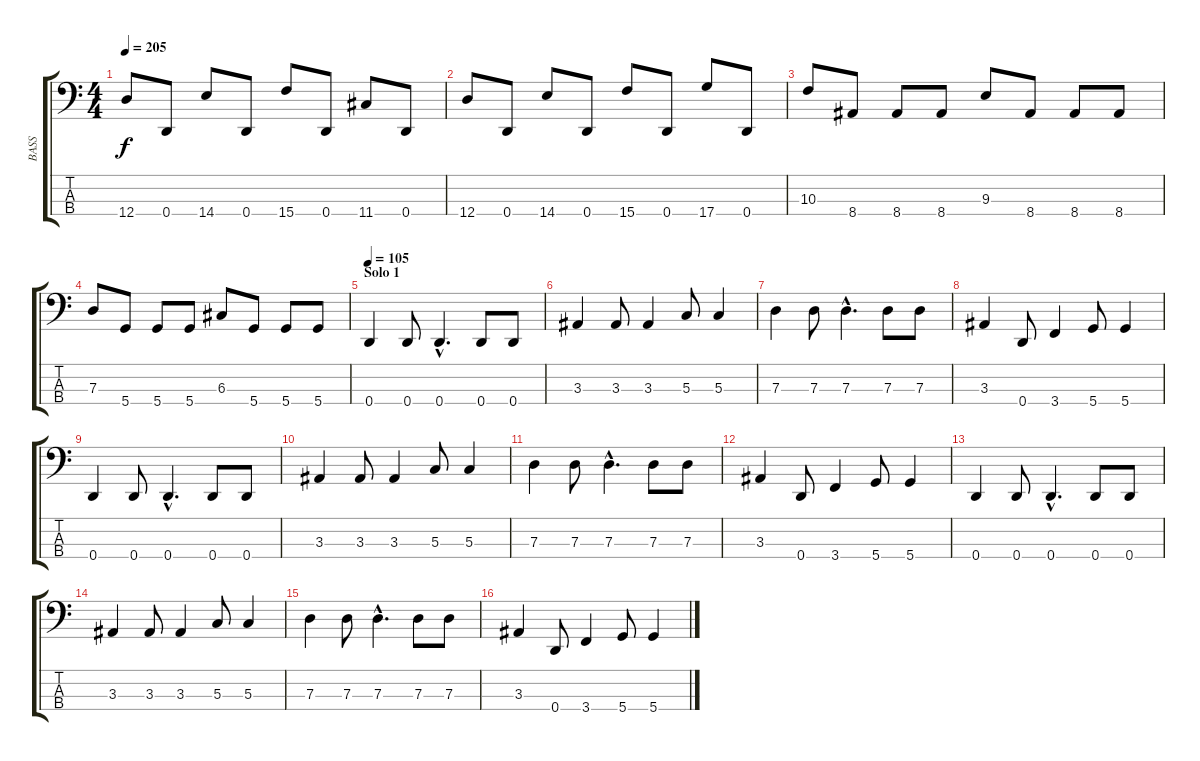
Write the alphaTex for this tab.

\track ("BASS" "BASS") {instrument electricbassfinger}
\staff {score tabs}
\tuning (F2 C2 G1 D1) {hide}
\ts (4 4)
\tempo 205
\clef f4
\ks c
12.4.8{dy f} 0.4.8 14.4.8 0.4.8 15.4.8 0.4.8 11.4.8 0.4.8 |
12.4.8 0.4.8 14.4.8 0.4.8 15.4.8 0.4.8 17.4.8 0.4.8 |
10.3.8 8.4.8 8.4.8 8.4.8 9.3.8 8.4.8 8.4.8 8.4.8 |
7.3.8 5.4.8 5.4.8 5.4.8 6.3.8 5.4.8 5.4.8 5.4.8 |
\section ("" "Solo 1")
\tempo 105
0.4.4 0.4.8 0.4{hac}.4{d} 0.4.8 0.4.8 |
3.3.4 3.3.8 3.3.4 5.3.8 5.3.4 |
7.3.4 7.3.8 7.3{hac}.4{d} 7.3.8 7.3.8 |
3.3.4 0.4.8 3.4.4 5.4.8 5.4.4 |
0.4.4 0.4.8 0.4{hac}.4{d} 0.4.8 0.4.8 |
3.3.4 3.3.8 3.3.4 5.3.8 5.3.4 |
7.3.4 7.3.8 7.3{hac}.4{d} 7.3.8 7.3.8 |
3.3.4 0.4.8 3.4.4 5.4.8 5.4.4 |
0.4.4 0.4.8 0.4{hac}.4{d} 0.4.8 0.4.8 |
3.3.4 3.3.8 3.3.4 5.3.8 5.3.4 |
7.3.4 7.3.8 7.3{hac}.4{d} 7.3.8 7.3.8 |
3.3.4 0.4.8 3.4.4 5.4.8 5.4.4
